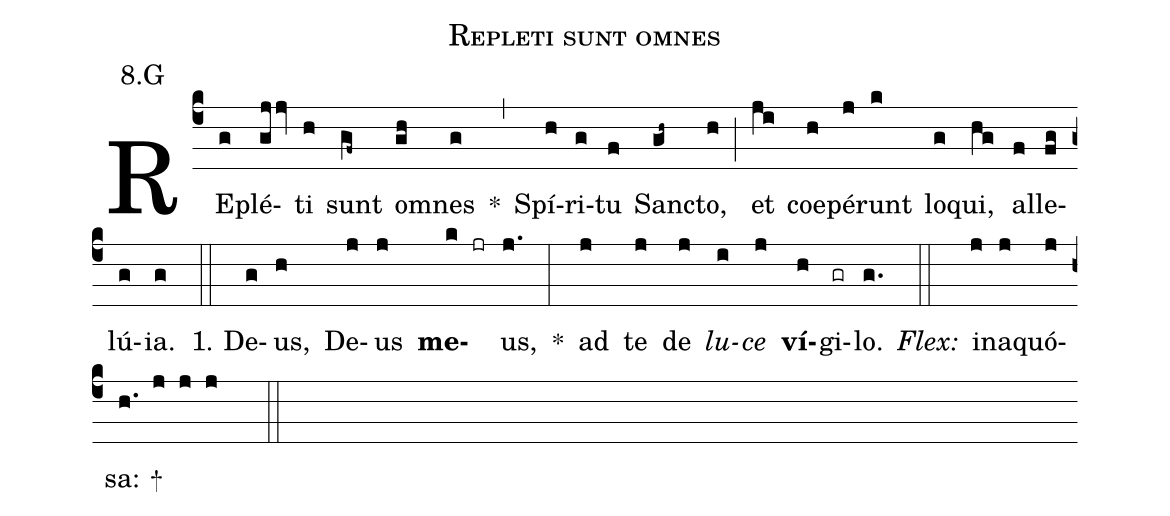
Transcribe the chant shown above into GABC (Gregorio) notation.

name:Repleti sunt omnes;
office-part:Antiphona;
mode:8;
annotation: 8.G;
%%
(c4) RE(g)plé(gjjv)ti(h) sunt(gf~) o(gh)mnes(g) *(,) Spí(h)ri(g)tu(f) San(gh~)cto,(h) (;) et(ji) coe(h)pé(j)runt(k) lo(g)qui,(hg) al(f)le(fg)lú(g)ia.(g) (::)
1. De(g)us,(h) De(j)us(j) <b>me</b>(k jr)us,(j.) *(:) ad(j) te(j) de(j) <i>lu</i>(i)<i>ce</i>(j) <b>ví</b>(h)gi(gr)lo.(g.) <i>Flex:</i>(::)  in(j)a(j)quó(j)sa: +(h. j j j  ::)
